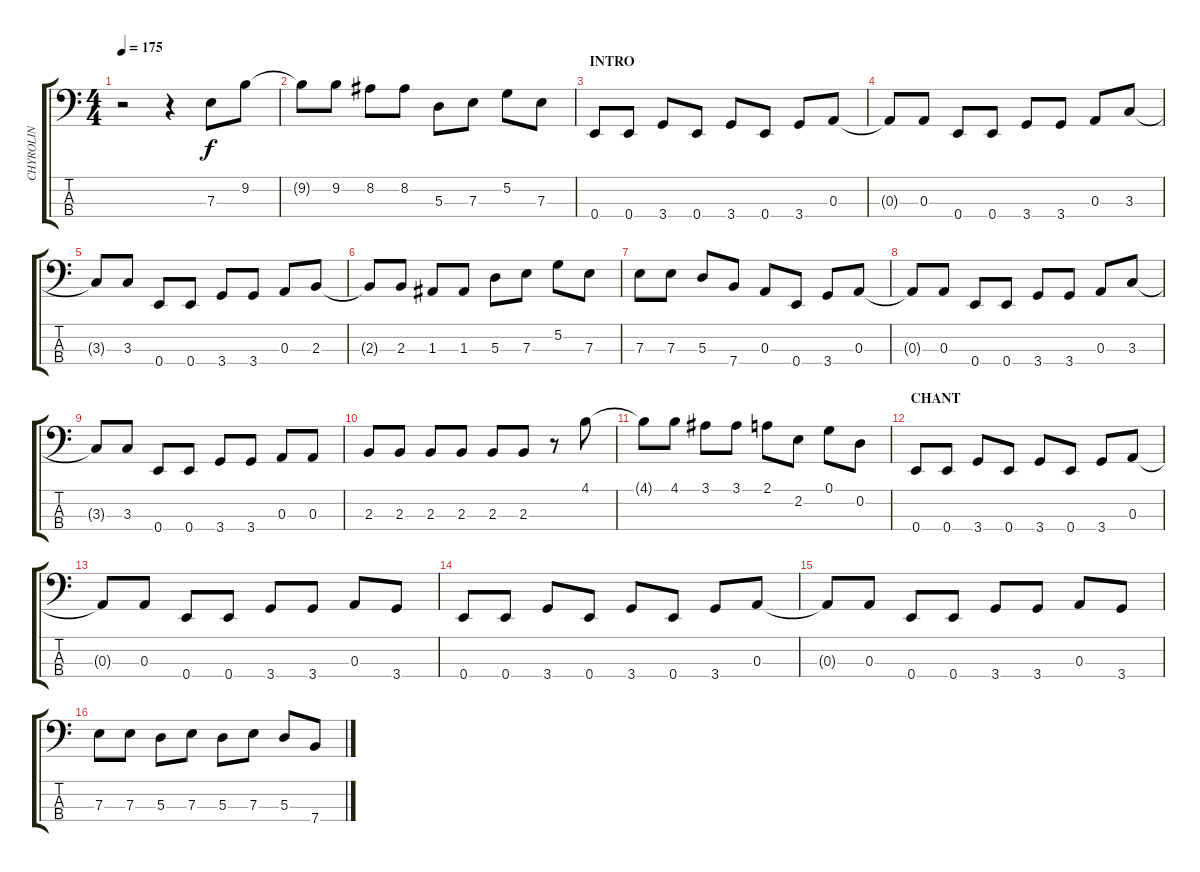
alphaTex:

\track ("CHYROLIN" "CHYROLIN") {instrument electricbasspick}
\staff {score tabs}
\tuning (G2 D2 A1 E1) {hide}
\ts (4 4)
\tempo 175
\clef f4
\ks c
r.2{dy f instrument electricbasspick} r.4 7.3.8 9.2.8 |
9.2{t}.8 9.2.8 8.2.8 8.2.8 5.3.8 7.3.8 5.2.8 7.3.8 |
\section ("" "INTRO ")
0.4.8 0.4.8 3.4.8 0.4.8 3.4.8 0.4.8 3.4.8 0.3.8 |
0.3{t}.8 0.3.8 0.4.8 0.4.8 3.4.8 3.4.8 0.3.8 3.3.8 |
3.3{t}.8 3.3.8 0.4.8 0.4.8 3.4.8 3.4.8 0.3.8 2.3.8 |
2.3{t}.8 2.3.8 1.3.8 1.3.8 5.3.8 7.3.8 5.2.8 7.3.8 |
7.3.8 7.3.8 5.3.8 7.4.8 0.3.8 0.4.8 3.4.8 0.3.8 |
0.3{t}.8 0.3.8 0.4.8 0.4.8 3.4.8 3.4.8 0.3.8 3.3.8 |
3.3{t}.8 3.3.8 0.4.8 0.4.8 3.4.8 3.4.8 0.3.8 0.3.8 |
2.3.8 2.3.8 2.3.8 2.3.8 2.3.8 2.3.8 r.8 4.1.8 |
4.1{t}.8 4.1.8 3.1.8 3.1.8 2.1.8 2.2.8 0.1.8 0.2.8 |
\section ("" "CHANT")
0.4.8 0.4.8 3.4.8 0.4.8 3.4.8 0.4.8 3.4.8 0.3.8 |
0.3{t}.8 0.3.8 0.4.8 0.4.8 3.4.8 3.4.8 0.3.8 3.4.8 |
0.4.8 0.4.8 3.4.8 0.4.8 3.4.8 0.4.8 3.4.8 0.3.8 |
0.3{t}.8 0.3.8 0.4.8 0.4.8 3.4.8 3.4.8 0.3.8 3.4.8 |
7.3.8 7.3.8 5.3.8 7.3.8 5.3.8 7.3.8 5.3.8 7.4.8
